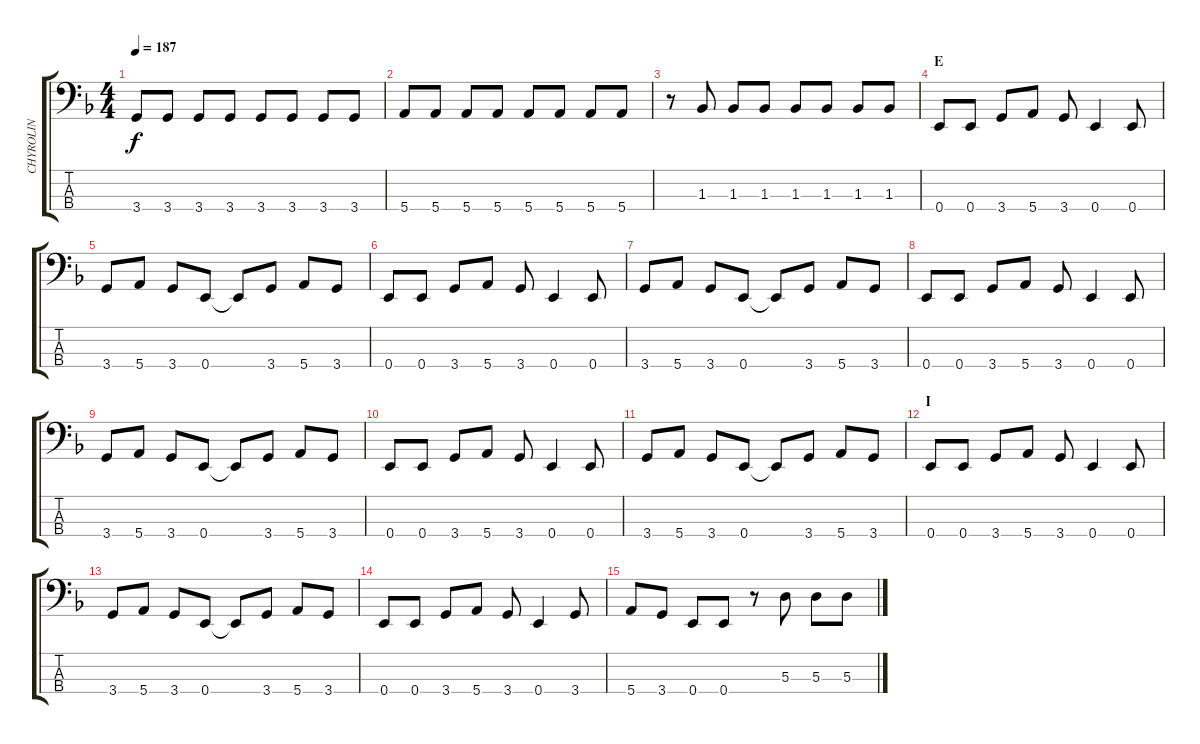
\track ("CHYROLIN" "CHYROLIN") {instrument overdrivenguitar}
\staff {score tabs}
\tuning (G2 D2 A1 E1) {hide}
\ts (4 4)
\tempo 187
\clef f4
\ks dminor
3.4.8{dy f} 3.4.8 3.4.8 3.4.8 3.4.8 3.4.8 3.4.8 3.4.8 |
5.4.8 5.4.8 5.4.8 5.4.8 5.4.8 5.4.8 5.4.8 5.4.8 |
r.8 1.3.8 1.3.8 1.3.8 1.3.8 1.3.8 1.3.8 1.3.8 |
\section ("" "E")
0.4.8 0.4.8 3.4.8 5.4.8 3.4.8 0.4.4 0.4.8 |
3.4.8 5.4.8 3.4.8 0.4.8 0.4{t}.8 3.4.8 5.4.8 3.4.8 |
0.4.8 0.4.8 3.4.8 5.4.8 3.4.8 0.4.4 0.4.8 |
3.4.8 5.4.8 3.4.8 0.4.8 0.4{t}.8 3.4.8 5.4.8 3.4.8 |
0.4.8 0.4.8 3.4.8 5.4.8 3.4.8 0.4.4 0.4.8 |
3.4.8 5.4.8 3.4.8 0.4.8 0.4{t}.8 3.4.8 5.4.8 3.4.8 |
0.4.8 0.4.8 3.4.8 5.4.8 3.4.8 0.4.4 0.4.8 |
3.4.8 5.4.8 3.4.8 0.4.8 0.4{t}.8 3.4.8 5.4.8 3.4.8 |
\section ("" "I")
0.4.8 0.4.8 3.4.8 5.4.8 3.4.8 0.4.4 0.4.8 |
3.4.8 5.4.8 3.4.8 0.4.8 0.4{t}.8 3.4.8 5.4.8 3.4.8 |
0.4.8 0.4.8 3.4.8 5.4.8 3.4.8 0.4.4 3.4.8 |
5.4.8 3.4.8 0.4.8 0.4.8 r.8 5.3.8 5.3.8 5.3.8
